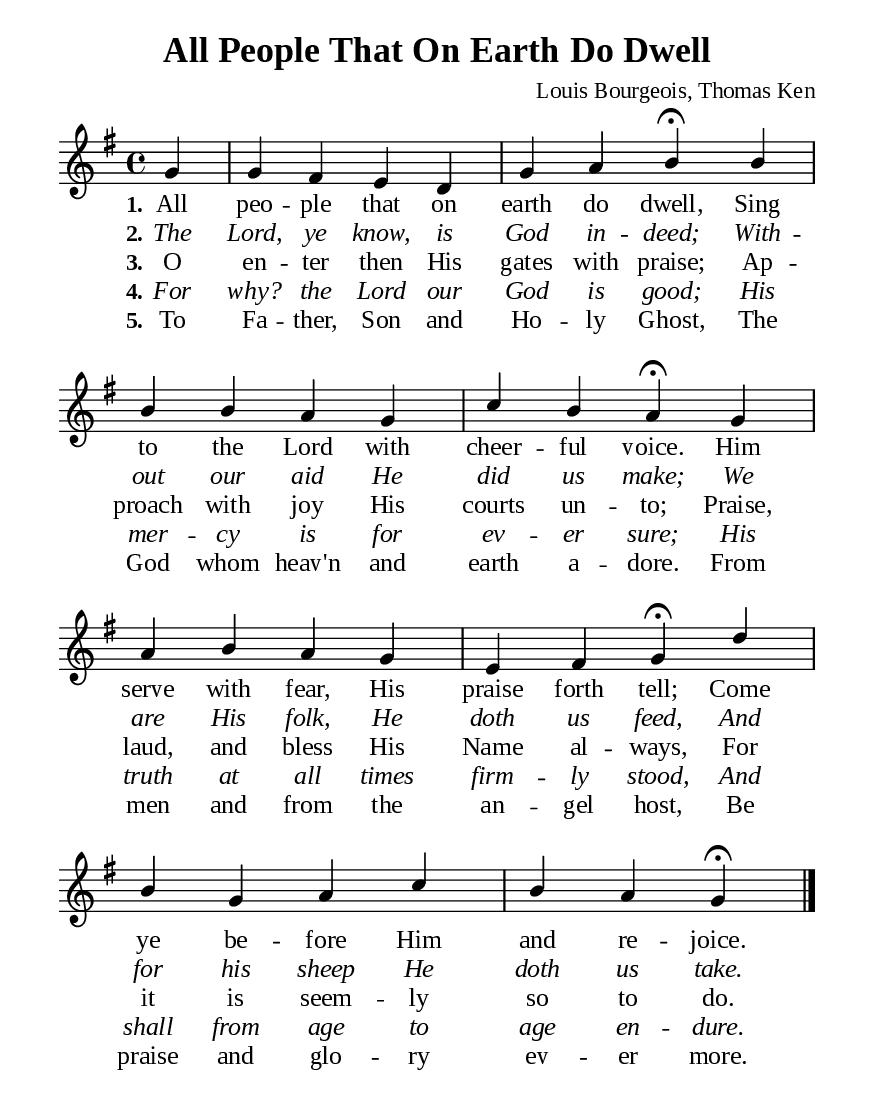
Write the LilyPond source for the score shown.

\version "2.18.2"

\header {
  title = "All People That On Earth Do Dwell"
  composer = "Louis Bourgeois, Thomas Ken"
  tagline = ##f
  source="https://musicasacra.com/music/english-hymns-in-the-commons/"
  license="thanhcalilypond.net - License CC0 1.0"
}

global= {
  \key g \major
  \time 4/4
  \override Score.BarNumber.break-visibility = ##(#f #f #f)
  \override Lyrics.LyricSpace.minimum-distance = #3.0
}

\paper {
  #(set-paper-size "a5")
  top-margin = 10\mm
  bottom-margin = 10\mm
  left-margin = 10\mm
  right-margin = 10\mm
  indent = #0
  #(define fonts
	 (make-pango-font-tree "Liberation Serif"
	 		       "Liberation Serif"
			       "Liberation Serif"
			       (/ 20 20)))
  system-system-spacing = #'((basic-distance . 3) (padding . 3))
}

printItalic = \with {
  \override LyricText.font-shape = #'italic
}

% Verse music
musicVerseSoprano = \relative c'' {
                    \partial 4 g4 |
  %{	01	%} g fis e d |
  %{	02	%} g a b \fermata b |
  %{	03	%} b b a g |
  %{	04	%} c b a \fermata g |
  %{	05	%} a b a g |
  %{	06	%} e fis g \fermata d' |
  %{	07	%} b g a c |
  %{	08	%} b a g \fermata \bar "|."
}

% Verse lyrics
verseOne = \lyricmode {
  \set stanza = #"1."
  All peo -- ple that on earth do dwell, Sing to the Lord with cheer -- ful voice.
  Him serve with fear, His praise forth tell; Come ye be -- fore Him and re -- joice.
}

verseTwo = \lyricmode {
  \set stanza = #"2."
  The Lord, ye know, is God in -- deed; With -- out our aid He did us make;
  We are His folk, He doth us feed, And for his sheep He doth us take.
}

verseThree = \lyricmode {
  \set stanza = #"3."
  O en -- ter then His gates with praise; Ap -- proach with joy His courts un -- to;
  Praise, laud, and bless His Name al -- ways, For it is seem -- ly so to do.
}

verseFour = \lyricmode {
  \set stanza = #"4."
  For why? the Lord our God is good; His mer -- cy is for ev -- er sure;
  His truth at all times firm -- ly stood, And shall from age to age en -- dure.
}

verseFive = \lyricmode {
  \set stanza = #"5."
  To Fa -- ther, Son and Ho -- ly Ghost, The God whom heav'n and earth a -- dore.
  From men and from the an -- gel host, Be praise and glo -- ry ev -- er  more.
}

% Layout
\score {
    \new ChoirStaff <<
      \new Staff <<
        \clef "treble"
        \new Voice = "sopranos" { \global \stemUp \slurUp \musicVerseSoprano }
      >>
      \new Lyrics \lyricsto sopranos \verseOne
      \new Lyrics \printItalic \lyricsto sopranos \verseTwo
      \new Lyrics \lyricsto sopranos \verseThree
      \new Lyrics \printItalic \lyricsto sopranos \verseFour
      \new Lyrics \lyricsto sopranos \verseFive
    >>
}
